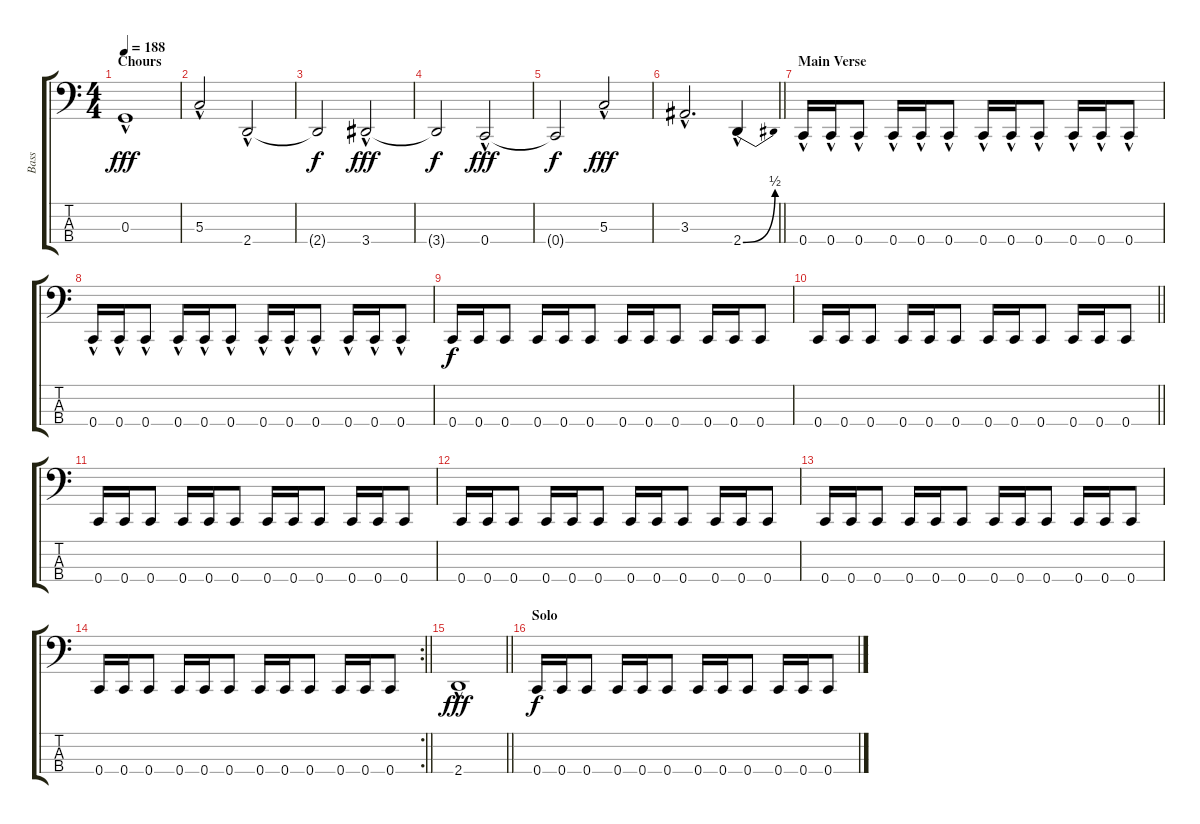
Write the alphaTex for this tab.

\track ("Bass" "Bass") {instrument electricbassfinger}
\staff {score tabs}
\tuning (F2 C2 G1 C1) {hide}
\ts (4 4)
\section ("" "Chours")
\tempo 188
\clef f4
\ks c
0.3{hac}.1{dy fff} |
5.3{hac}.2 2.4{hac}.2 |
2.4{t}.2{dy f} 3.4{hac}.2{dy fff} |
3.4{t}.2{dy f} 0.4{hac}.2{dy fff} |
0.4{t}.2{dy f} 5.3{hac}.2{dy fff} |
\barLineRight lightlight
3.3{hac}.2{d} 2.4{be (bend 0 0 60 2) hac}.4 |
\section ("" "Main Verse")
0.4{hac}.16 0.4{hac}.16 0.4{hac}.8 0.4{hac}.16 0.4{hac}.16 0.4{hac}.8 0.4{hac}.16 0.4{hac}.16 0.4{hac}.8 0.4{hac}.16 0.4{hac}.16 0.4{hac}.8 |
0.4{hac}.16 0.4{hac}.16 0.4{hac}.8 0.4{hac}.16 0.4{hac}.16 0.4{hac}.8 0.4{hac}.16 0.4{hac}.16 0.4{hac}.8 0.4{hac}.16 0.4{hac}.16 0.4{hac}.8 |
0.4.16{dy f} 0.4.16 0.4.8 0.4.16 0.4.16 0.4.8 0.4.16 0.4.16 0.4.8 0.4.16 0.4.16 0.4.8 |
\barLineRight lightlight
0.4.16 0.4.16 0.4.8 0.4.16 0.4.16 0.4.8 0.4.16 0.4.16 0.4.8 0.4.16 0.4.16 0.4.8 |
0.4.16 0.4.16 0.4.8 0.4.16 0.4.16 0.4.8 0.4.16 0.4.16 0.4.8 0.4.16 0.4.16 0.4.8 |
0.4.16 0.4.16 0.4.8 0.4.16 0.4.16 0.4.8 0.4.16 0.4.16 0.4.8 0.4.16 0.4.16 0.4.8 |
0.4.16 0.4.16 0.4.8 0.4.16 0.4.16 0.4.8 0.4.16 0.4.16 0.4.8 0.4.16 0.4.16 0.4.8 |
\rc 2
\barLineRight lightlight
0.4.16 0.4.16 0.4.8 0.4.16 0.4.16 0.4.8 0.4.16 0.4.16 0.4.8 0.4.16 0.4.16 0.4.8 |
\barLineRight lightlight
2.4{hac}.1{dy fff} |
\section ("" "Solo")
0.4.16{dy f} 0.4.16 0.4.8 0.4.16 0.4.16 0.4.8 0.4.16 0.4.16 0.4.8 0.4.16 0.4.16 0.4.8
